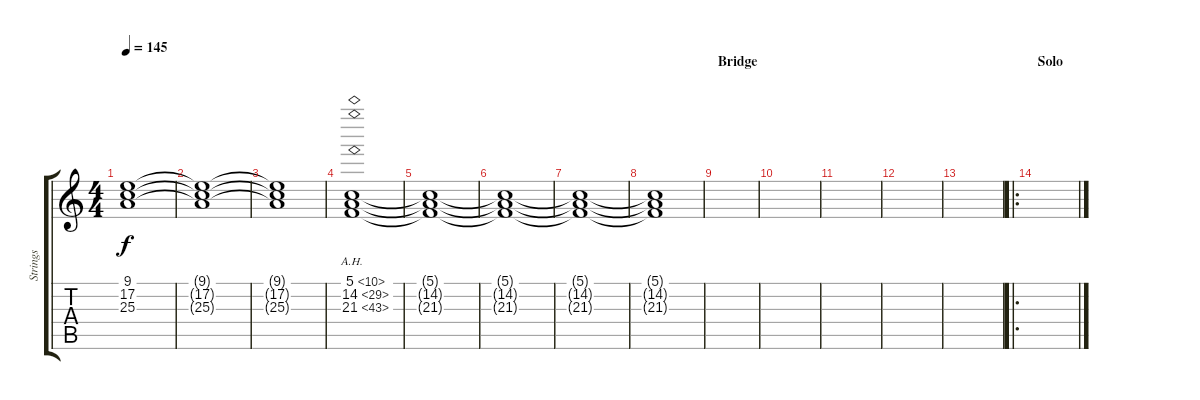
\track ("Strings" "Strings") {instrument stringensemble1}
\staff {score tabs}
\tuning (C4 G3 Eb3 Bb2 F2 C2) {hide}
\ts (4 4)
\tempo 145
\clef g2
\ks c
(9.1{t} 17.2{t} 25.3{t}).1{dy f} |
(9.1{t} 17.2{t} 25.3{t}).1 |
(9.1{t} 17.2{t} 25.3{t}).1 |
(5.1{ah 5} 14.2{ah 15} 21.3{ah 22}).1 |
(5.1{t} 14.2{t} 21.3{t}).1 |
(5.1{t} 14.2{t} 21.3{t}).1 |
(5.1{t} 14.2{t} 21.3{t}).1 |
(5.1{t} 14.2{t} 21.3{t}).1 |
\section ("" "Bridge")
|
|
|
|
|
\ro
\section ("" "Solo")
